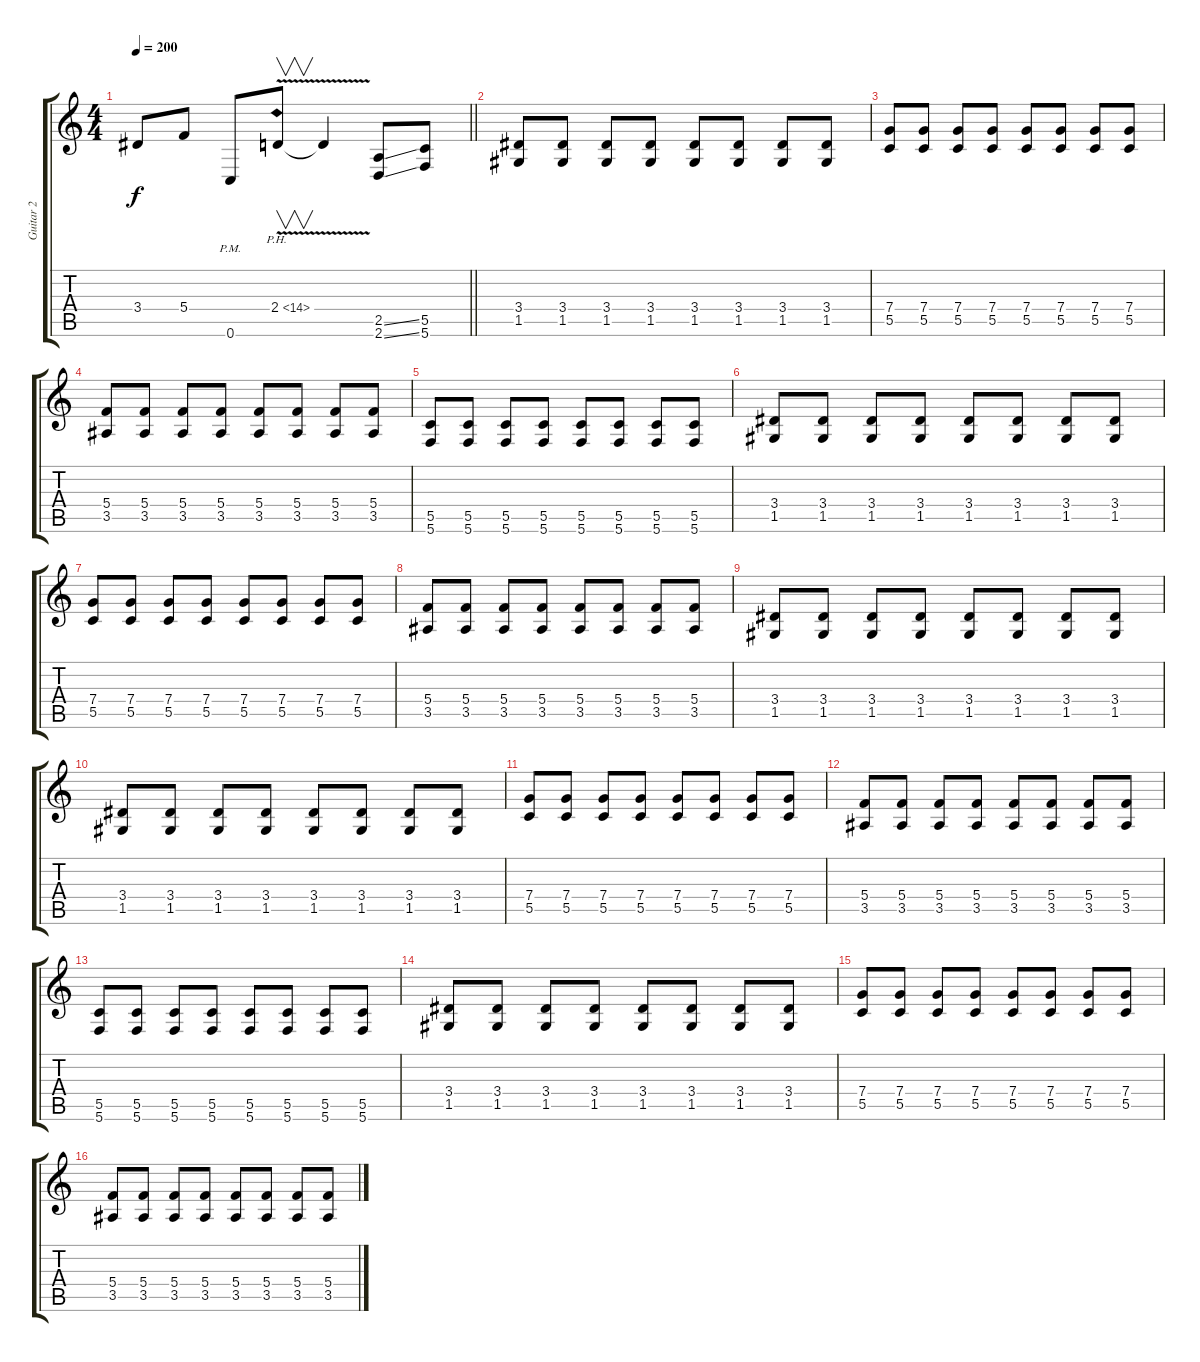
\track ("Guitar 2" "Guitar 2") {instrument distortionguitar}
\staff {score tabs}
\tuning (D4 A3 F3 C3 G2 C2) {hide}
\ts (4 4)
\tempo 200
\clef g2
\barLineRight lightlight
\ks c
3.4.8{dy f} 5.4.8 0.6{pm}.8 2.4{ph 12 v}.8{v} 2.4{t}.4 (2.5{ss} 2.6{ss}).8 (5.5 5.6).8 |
(3.4 1.5).8{balance 12} (3.4 1.5).8 (3.4 1.5).8 (3.4 1.5).8 (3.4 1.5).8 (3.4 1.5).8 (3.4 1.5).8 (3.4 1.5).8 |
(7.4 5.5).8 (7.4 5.5).8 (7.4 5.5).8 (7.4 5.5).8 (7.4 5.5).8 (7.4 5.5).8 (7.4 5.5).8 (7.4 5.5).8 |
(5.4 3.5).8 (5.4 3.5).8 (5.4 3.5).8 (5.4 3.5).8 (5.4 3.5).8 (5.4 3.5).8 (5.4 3.5).8 (5.4 3.5).8 |
(5.5 5.6).8 (5.5 5.6).8 (5.5 5.6).8 (5.5 5.6).8 (5.5 5.6).8 (5.5 5.6).8 (5.5 5.6).8 (5.5 5.6).8 |
(3.4 1.5).8 (3.4 1.5).8 (3.4 1.5).8 (3.4 1.5).8 (3.4 1.5).8 (3.4 1.5).8 (3.4 1.5).8 (3.4 1.5).8 |
(7.4 5.5).8 (7.4 5.5).8 (7.4 5.5).8 (7.4 5.5).8 (7.4 5.5).8 (7.4 5.5).8 (7.4 5.5).8 (7.4 5.5).8 |
(5.4 3.5).8 (5.4 3.5).8 (5.4 3.5).8 (5.4 3.5).8 (5.4 3.5).8 (5.4 3.5).8 (5.4 3.5).8 (5.4 3.5).8 |
(3.4 1.5).8 (3.4 1.5).8 (3.4 1.5).8 (3.4 1.5).8 (3.4 1.5).8 (3.4 1.5).8 (3.4 1.5).8 (3.4 1.5).8 |
(3.4 1.5).8 (3.4 1.5).8 (3.4 1.5).8 (3.4 1.5).8 (3.4 1.5).8 (3.4 1.5).8 (3.4 1.5).8 (3.4 1.5).8 |
(7.4 5.5).8 (7.4 5.5).8 (7.4 5.5).8 (7.4 5.5).8 (7.4 5.5).8 (7.4 5.5).8 (7.4 5.5).8 (7.4 5.5).8 |
(5.4 3.5).8 (5.4 3.5).8 (5.4 3.5).8 (5.4 3.5).8 (5.4 3.5).8 (5.4 3.5).8 (5.4 3.5).8 (5.4 3.5).8 |
(5.5 5.6).8 (5.5 5.6).8 (5.5 5.6).8 (5.5 5.6).8 (5.5 5.6).8 (5.5 5.6).8 (5.5 5.6).8 (5.5 5.6).8 |
(3.4 1.5).8 (3.4 1.5).8 (3.4 1.5).8 (3.4 1.5).8 (3.4 1.5).8 (3.4 1.5).8 (3.4 1.5).8 (3.4 1.5).8 |
(7.4 5.5).8 (7.4 5.5).8 (7.4 5.5).8 (7.4 5.5).8 (7.4 5.5).8 (7.4 5.5).8 (7.4 5.5).8 (7.4 5.5).8 |
(5.4 3.5).8 (5.4 3.5).8 (5.4 3.5).8 (5.4 3.5).8 (5.4 3.5).8 (5.4 3.5).8 (5.4 3.5).8 (5.4 3.5).8
